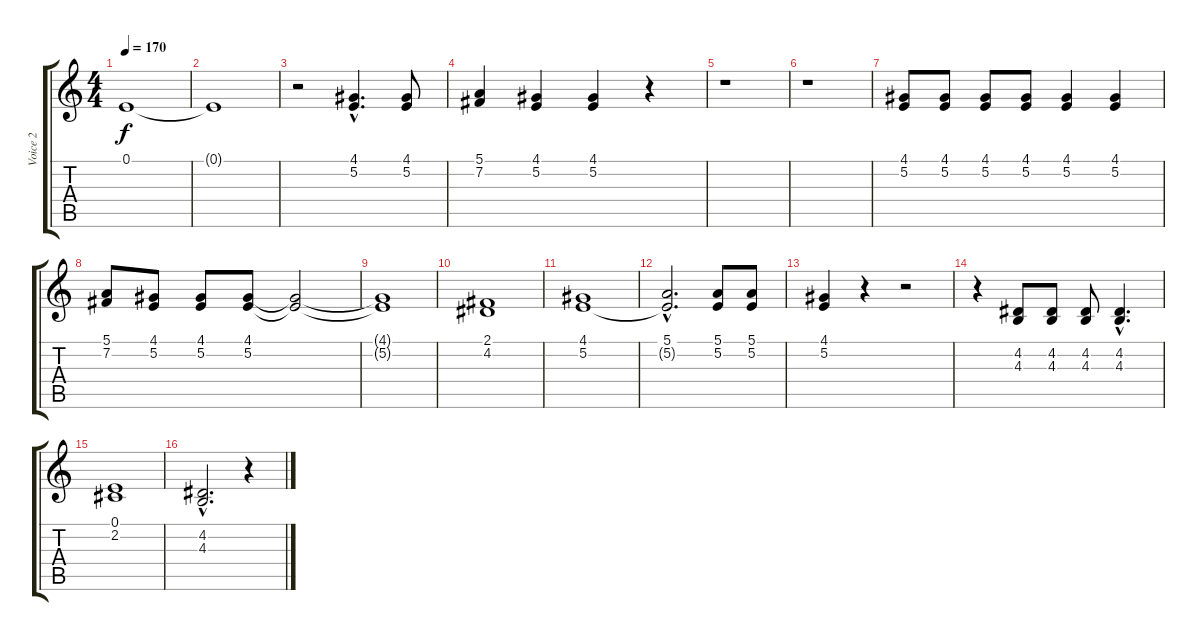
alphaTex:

\track ("Voice 2" "Voice 2") {instrument lead6voice}
\staff {score tabs}
\tuning (E4 B3 G3 D3 A2 E2) {hide}
\ts (4 4)
\tempo 170
\clef g2
\ks c
0.1.1{dy f} |
0.1{t}.1 |
r.2 (4.1{hac} 5.2{hac}).4{d} (4.1 5.2).8 |
(5.1 7.2).4 (4.1 5.2).4 (4.1 5.2).4 r.4 |
r.1 |
r.1 |
(4.1 5.2).8 (4.1 5.2).8 (4.1 5.2).8 (4.1 5.2).8 (4.1 5.2).4 (4.1 5.2).4 |
(5.1 7.2).8 (4.1 5.2).8 (4.1 5.2).8 (4.1 5.2).8 (4.1{t} 5.2{t}).2 |
(4.1{t} 5.2{t}).1 |
(2.1 4.2).1 |
(4.1 5.2).1 |
(5.1{hac} 5.2{hac t}).2{d} (5.1 5.2).8 (5.1 5.2).8 |
(4.1 5.2).4 r.4 r.2 |
r.4 (4.2 4.3).8 (4.2 4.3).8 (4.2 4.3).8 (4.2{hac} 4.3{hac}).4{d} |
(0.1 2.2).1 |
(4.2{hac} 4.3{hac}).2{d} r.4
